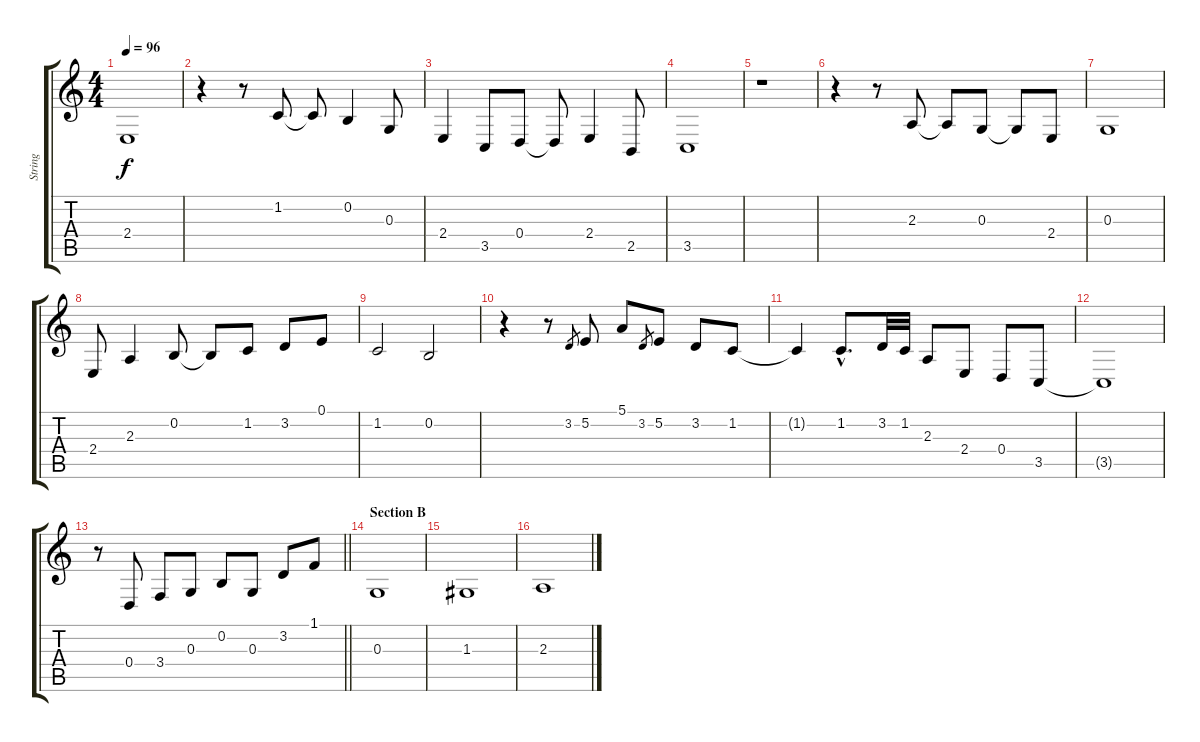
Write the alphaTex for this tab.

\track ("String" "String") {instrument stringensemble1}
\staff {score tabs}
\tuning (E4 B3 G3 D3 A2 E2) {hide}
\ts (4 4)
\tempo 96
\clef g2
\ks c
2.4.1{dy f} |
r.4 r.8 1.2.8 1.2{t}.8 0.2.4 0.3.8 |
2.4.4 3.5.8 0.4.8 0.4{t}.8 2.4.4 2.5.8 |
3.5.1 |
r.1 |
r.4 r.8 2.3.8 2.3{t}.8 0.3.8 0.3{t}.8 2.4.8 |
0.3.1 |
2.4.8 2.3.4 0.2.8 0.2{t}.8 1.2.8 3.2.8 0.1.8 |
1.2.2 0.2.2 |
r.4 r.8 3.2.8{gr} 5.2.8 5.1.8 3.2.8{gr} 5.2.8 3.2.8 1.2.8 |
1.2{t}.4 1.2{hac}.8{d} 3.2.32 1.2.32 2.3.8 2.4.8 0.4.8 3.5.8 |
3.5{t}.1 |
\barLineRight lightlight
r.8 0.4.8 3.4.8 0.3.8 0.2.8 0.3.8 3.2.8 1.1.8 |
\section ("" "Section B")
0.3.1 |
1.3.1 |
2.3.1
